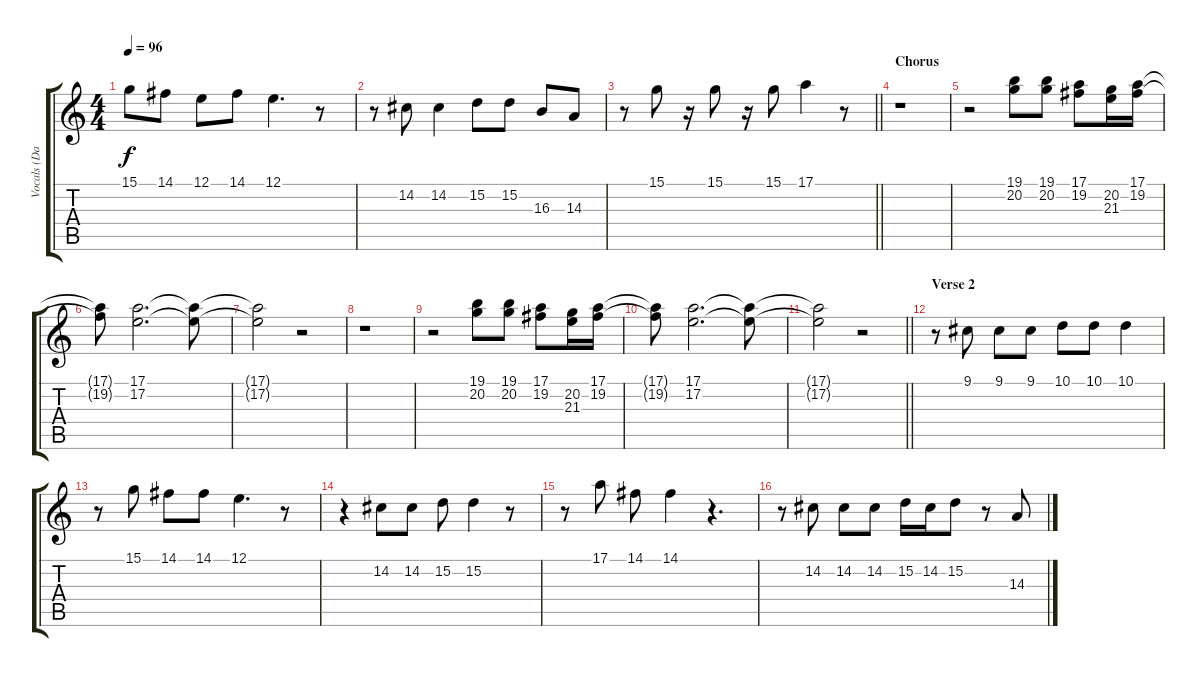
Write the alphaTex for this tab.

\track ("Vocals (David Lee Roth)" "Vocals (Da") {instrument flute}
\staff {score tabs}
\tuning (E4 B3 G3 D3 A2 E2) {hide}
\ts (4 4)
\tempo 96
\clef g2
\ks c
15.1.8{dy f} 14.1.8 12.1.8 14.1.8 12.1.4{d} r.8 |
r.8 14.2.8 14.2.4 15.2.8 15.2.8 16.3.8 14.3.8 |
\barLineRight lightlight
r.8 15.1.8 r.16 15.1.8 r.16 15.1.8 17.1.4 r.8 |
\section ("" "Chorus")
r.1 |
r.2 (19.1 20.2).8 (19.1 20.2).8 (17.1 19.2).8 (20.2 21.3).16 (17.1 19.2).16 |
(17.1{t} 19.2{t}).8 (17.1 17.2).2{d} (17.1{t} 17.2{t}).8 |
(17.1{t} 17.2{t}).2 r.2 |
r.1 |
r.2 (19.1 20.2).8 (19.1 20.2).8 (17.1 19.2).8 (20.2 21.3).16 (17.1 19.2).16 |
(17.1{t} 19.2{t}).8 (17.1 17.2).2{d} (17.1{t} 17.2{t}).8 |
\barLineRight lightlight
(17.1{t} 17.2{t}).2 r.2 |
\section ("" "Verse 2")
r.8 9.1.8 9.1.8 9.1.8 10.1.8 10.1.8 10.1.4 |
r.8 15.1.8 14.1.8 14.1.8 12.1.4{d} r.8 |
r.4 14.2.8 14.2.8 15.2.8 15.2.4 r.8 |
r.8 17.1.8 14.1.8 14.1.4 r.4{d} |
r.8 14.2.8 14.2.8 14.2.8 15.2.16 14.2.16 15.2.8 r.8 14.3.8
